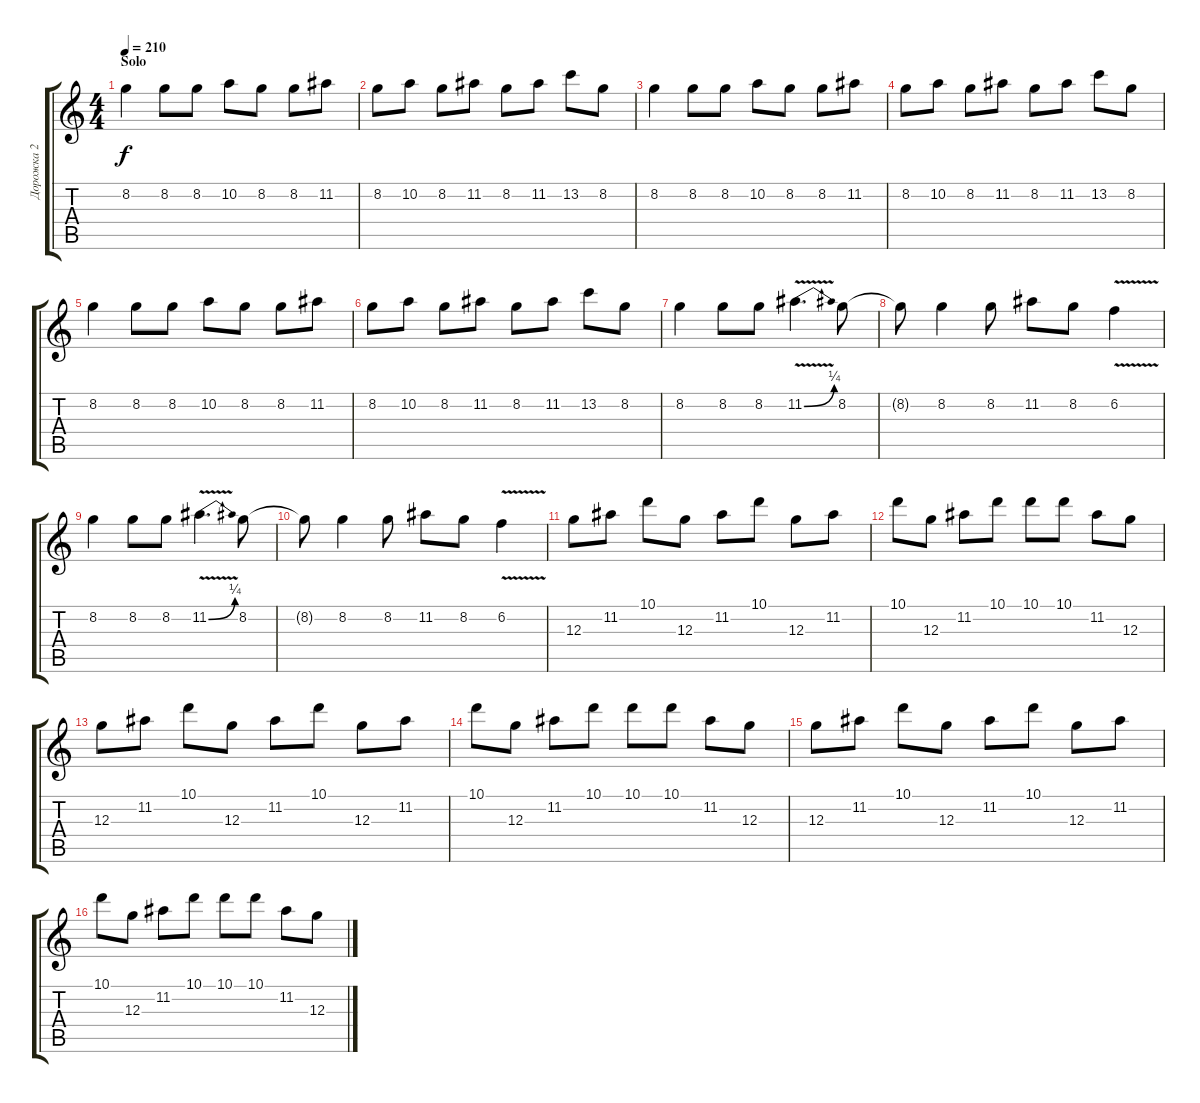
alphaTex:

\track ("Дорожка 2" "Дорожка 2") {instrument distortionguitar}
\staff {score tabs}
\tuning (E4 B3 G3 D3 A2 D2) {hide}
\ts (4 4)
\section ("" "Solo")
\tempo 210
\clef g2
\ks c
8.2.4{dy f} 8.2.8 8.2.8 10.2.8 8.2.8 8.2.8 11.2.8 |
8.2.8 10.2.8 8.2.8 11.2.8 8.2.8 11.2.8 13.2.8 8.2.8 |
8.2.4 8.2.8 8.2.8 10.2.8 8.2.8 8.2.8 11.2.8 |
8.2.8 10.2.8 8.2.8 11.2.8 8.2.8 11.2.8 13.2.8 8.2.8 |
8.2.4 8.2.8 8.2.8 10.2.8 8.2.8 8.2.8 11.2.8 |
8.2.8 10.2.8 8.2.8 11.2.8 8.2.8 11.2.8 13.2.8 8.2.8 |
8.2.4 8.2.8 8.2.8 11.2{be (bend 0 0 60 1) v}.4{d} 8.2.8 |
8.2{t}.8 8.2.4 8.2.8 11.2.8 8.2.8 6.2{v}.4 |
8.2.4 8.2.8 8.2.8 11.2{be (bend 0 0 60 1) v}.4{d} 8.2.8 |
8.2{t}.8 8.2.4 8.2.8 11.2.8 8.2.8 6.2{v}.4 |
12.3.8 11.2.8 10.1.8 12.3.8 11.2.8 10.1.8 12.3.8 11.2.8 |
10.1.8 12.3.8 11.2.8 10.1.8 10.1.8 10.1.8 11.2.8 12.3.8 |
12.3.8 11.2.8 10.1.8 12.3.8 11.2.8 10.1.8 12.3.8 11.2.8 |
10.1.8 12.3.8 11.2.8 10.1.8 10.1.8 10.1.8 11.2.8 12.3.8 |
12.3.8 11.2.8 10.1.8 12.3.8 11.2.8 10.1.8 12.3.8 11.2.8 |
10.1.8 12.3.8 11.2.8 10.1.8 10.1.8 10.1.8 11.2.8 12.3.8
